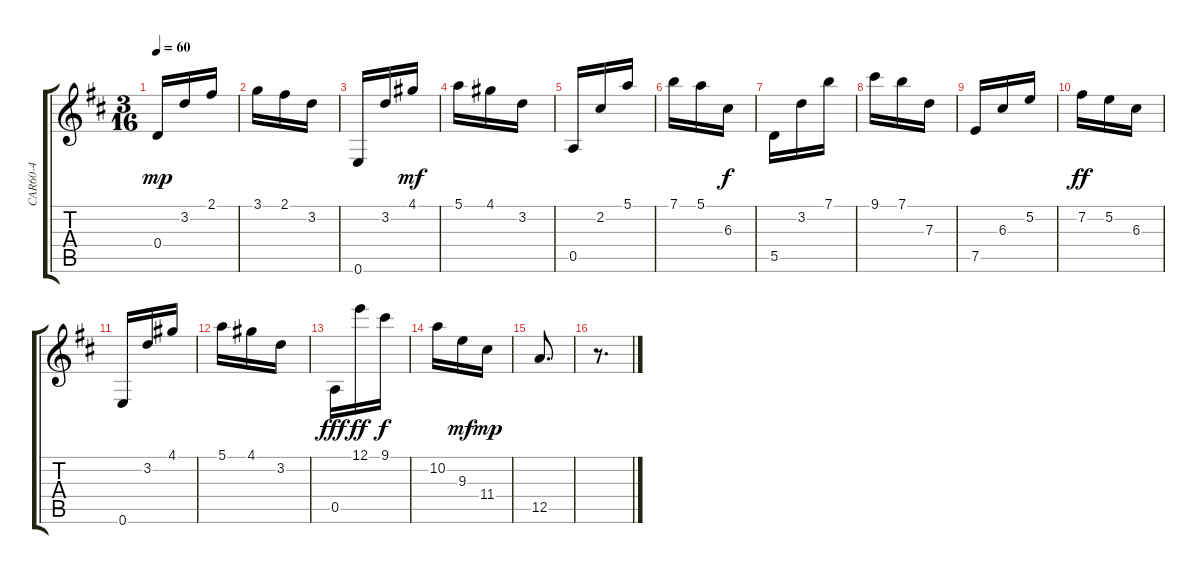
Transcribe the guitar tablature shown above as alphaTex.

\track ("CAR60-4             " "CAR60-4   ") {instrument acousticguitarnylon}
\staff {score tabs}
\tuning (E4 B3 G3 D3 A2 E2) {hide}
\ts (3 16)
\tempo 60
\clef g2
\ks d
0.4.16{dy mp} 3.2.16 2.1.16 |
3.1.16 2.1.16 3.2.16 |
0.6.16 3.2.16 4.1.16{dy mf} |
5.1.16 4.1.16 3.2.16 |
0.5.16 2.2.16 5.1.16 |
7.1.16 5.1.16 6.3.16{dy f} |
5.5.16 3.2.16 7.1.16 |
9.1.16 7.1.16 7.3.16 |
7.5.16 6.3.16 5.2.16 |
7.2.16{dy ff} 5.2.16 6.3.16 |
0.6.16 3.2.16 4.1.16 |
5.1.16 4.1.16 3.2.16 |
0.5.16{dy fff} 12.1.16{dy ff} 9.1.16{dy f} |
10.2.16 9.3.16{dy mf} 11.4.16{dy mp} |
12.5.8{d} |
r.8{d}
